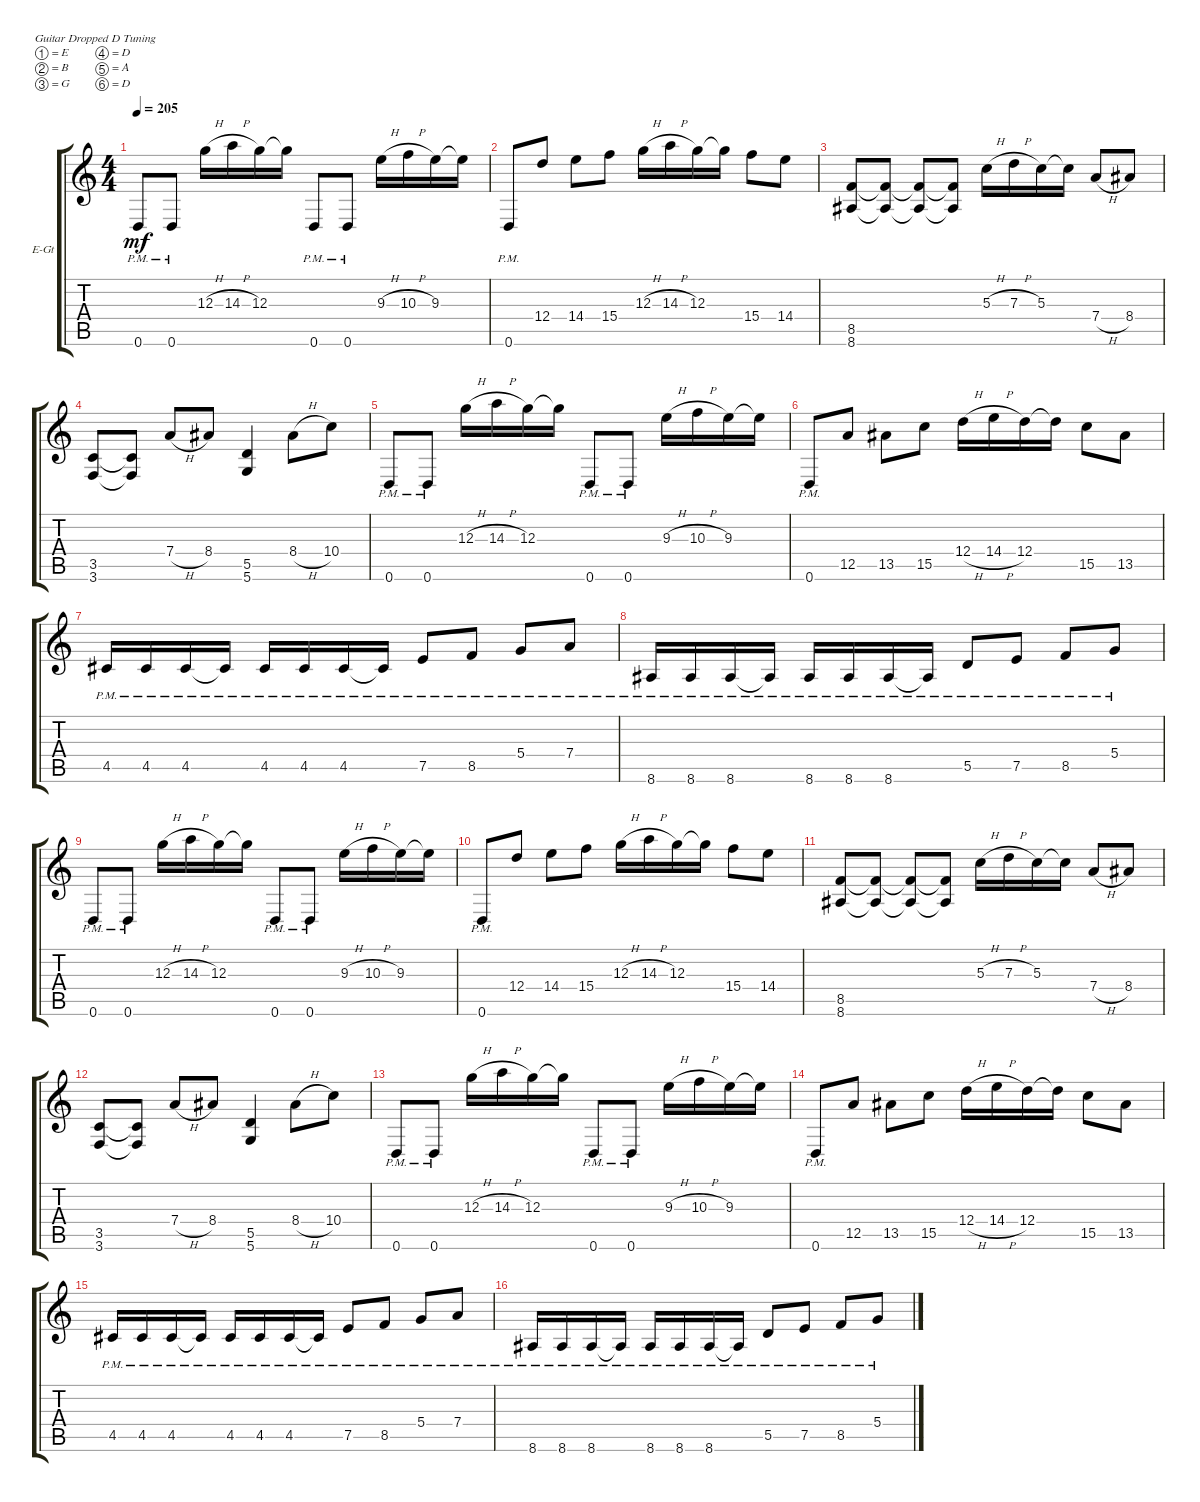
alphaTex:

\defaultSystemsLayout 4
\bracketExtendMode groupsimilarinstruments
\firstSystemTrackNameOrientation horizontal
\otherSystemsTrackNameOrientation horizontal
\track ("right" "E-Gt") {instrument distortionguitar}
\staff {score tabs}
\tuning (E4 B3 G3 D3 A2 D2)
\ts (4 4)
\tempo 205
\clef g2
\ks c
0.6{pm}.8{dy mf} 0.6{pm}.8 12.3{h}.16 14.3{h}.16 12.3.16 12.3{t}.16 0.6{pm}.8 0.6{pm}.8 9.3{h}.16 10.3{h}.16 9.3.16 9.3{t}.16 |
0.6{pm}.8 12.4.8 14.4.8 15.4.8 12.3{h}.16 14.3{h}.16 12.3.16 12.3{t}.16 15.4.8 14.4.8 |
(8.6 8.5).8 (8.6{t} 8.5{t}).8 (8.6{t} 8.5{t}).8 (8.6{t} 8.5{t}).8 5.3{h}.16 7.3{h}.16 5.3.16 5.3{t}.16 7.4{h}.8 8.4.8 |
(3.6 3.5).8 (3.5{t} 3.6{t}).8 7.4{h}.8 8.4.8 (5.6 5.5).4 8.4{h}.8 10.4.8 |
0.6{pm}.8 0.6{pm}.8 12.3{h}.16 14.3{h}.16 12.3.16 12.3{t}.16 0.6{pm}.8 0.6{pm}.8 9.3{h}.16 10.3{h}.16 9.3.16 9.3{t}.16 |
0.6{pm}.8 12.5.8 13.5.8 15.5.8 12.4{h}.16 14.4{h}.16 12.4.16 12.4{t}.16 15.5.8 13.5.8 |
4.5{pm}.16 4.5{pm}.16 4.5{pm}.16 4.5{pm t}.16 4.5{pm}.16 4.5{pm}.16 4.5{pm}.16 4.5{pm t}.16 7.5{pm}.8 8.5{pm}.8 5.4{pm}.8 7.4{pm}.8 |
8.6{pm}.16 8.6{pm}.16 8.6{pm}.16 8.6{pm t}.16 8.6{pm}.16 8.6{pm}.16 8.6{pm}.16 8.6{pm t}.16 5.5{pm}.8 7.5{pm}.8 8.5{pm}.8 5.4{pm}.8 |
0.6{pm}.8 0.6{pm}.8 12.3{h}.16 14.3{h}.16 12.3.16 12.3{t}.16 0.6{pm}.8 0.6{pm}.8 9.3{h}.16 10.3{h}.16 9.3.16 9.3{t}.16 |
0.6{pm}.8 12.4.8 14.4.8 15.4.8 12.3{h}.16 14.3{h}.16 12.3.16 12.3{t}.16 15.4.8 14.4.8 |
(8.6 8.5).8 (8.6{t} 8.5{t}).8 (8.6{t} 8.5{t}).8 (8.6{t} 8.5{t}).8 5.3{h}.16 7.3{h}.16 5.3.16 5.3{t}.16 7.4{h}.8 8.4.8 |
(3.6 3.5).8 (3.5{t} 3.6{t}).8 7.4{h}.8 8.4.8 (5.6 5.5).4 8.4{h}.8 10.4.8 |
0.6{pm}.8 0.6{pm}.8 12.3{h}.16 14.3{h}.16 12.3.16 12.3{t}.16 0.6{pm}.8 0.6{pm}.8 9.3{h}.16 10.3{h}.16 9.3.16 9.3{t}.16 |
0.6{pm}.8 12.5.8 13.5.8 15.5.8 12.4{h}.16 14.4{h}.16 12.4.16 12.4{t}.16 15.5.8 13.5.8 |
4.5{pm}.16 4.5{pm}.16 4.5{pm}.16 4.5{pm t}.16 4.5{pm}.16 4.5{pm}.16 4.5{pm}.16 4.5{pm t}.16 7.5{pm}.8 8.5{pm}.8 5.4{pm}.8 7.4{pm}.8 |
8.6{pm}.16 8.6{pm}.16 8.6{pm}.16 8.6{pm t}.16 8.6{pm}.16 8.6{pm}.16 8.6{pm}.16 8.6{pm t}.16 5.5{pm}.8 7.5{pm}.8 8.5{pm}.8 5.4{pm}.8
